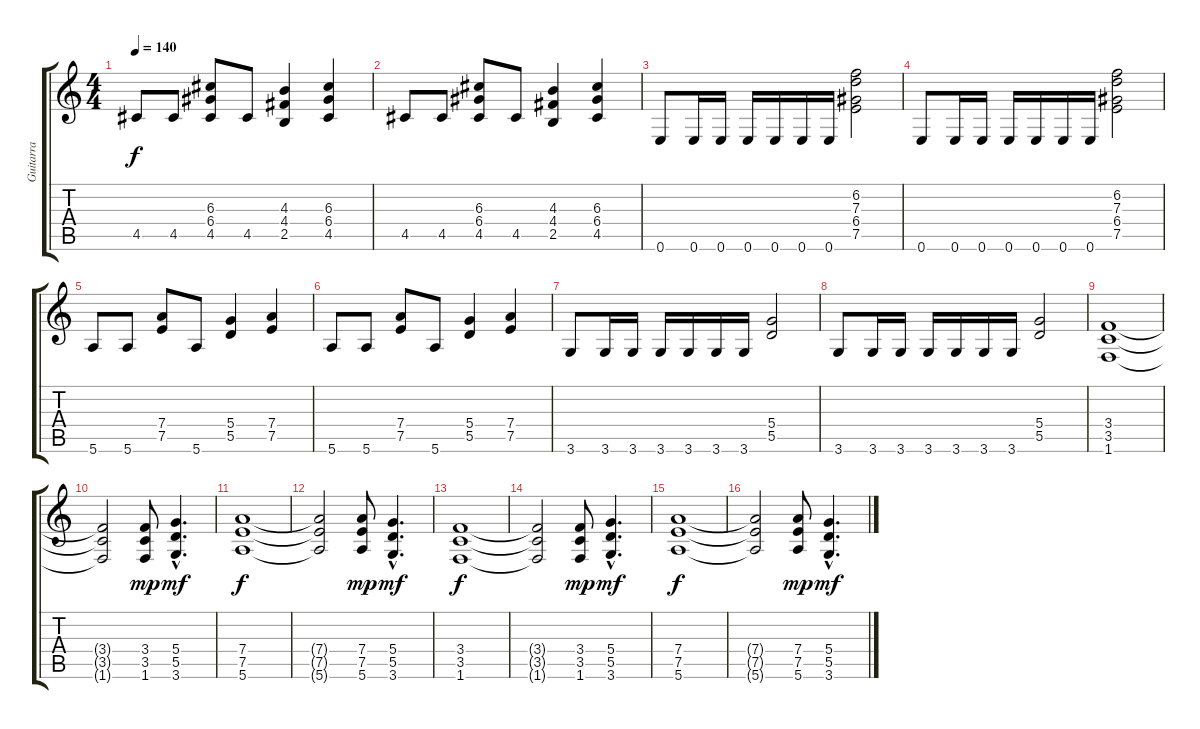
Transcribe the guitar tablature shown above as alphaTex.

\track ("Guitarra" "Guitarra") {instrument distortionguitar}
\staff {score tabs}
\tuning (E4 B3 G3 D3 A2 E2) {hide}
\ts (4 4)
\tempo 140
\clef g2
\ks c
4.5.8{dy f volume 11} 4.5.8 (6.3 6.4 4.5).8 4.5.8 (4.3 4.4 2.5).4 (6.3 6.4 4.5).4 |
4.5.8 4.5.8 (6.3 6.4 4.5).8 4.5.8 (4.3 4.4 2.5).4 (6.3 6.4 4.5).4 |
0.6.8 0.6.16 0.6.16 0.6.16 0.6.16 0.6.16 0.6.16 (6.2 7.3 6.4 7.5).2{volume 7} |
0.6.8{volume 11 instrument distortionguitar} 0.6.16 0.6.16 0.6.16 0.6.16 0.6.16 0.6.16 (6.2 7.3 6.4 7.5).2{volume 7} |
5.6.8{volume 11} 5.6.8 (7.4 7.5).8 5.6.8 (5.4 5.5).4 (7.4 7.5).4 |
5.6.8 5.6.8 (7.4 7.5).8 5.6.8 (5.4 5.5).4 (7.4 7.5).4 |
3.6.8 3.6.16 3.6.16 3.6.16 3.6.16 3.6.16 3.6.16 (5.4 5.5).2 |
3.6.8 3.6.16 3.6.16 3.6.16 3.6.16 3.6.16 3.6.16 (5.4 5.5).2 |
(3.4 3.5 1.6).1 |
(3.4{t} 3.5{t} 1.6{t}).2 (3.4 3.5 1.6).8{dy mp} (5.4{hac} 5.5{hac} 3.6{hac}).4{d dy mf} |
(7.4 7.5 5.6).1{dy f} |
(7.4{t} 7.5{t} 5.6{t}).2 (7.4 7.5 5.6).8{dy mp} (5.4{hac} 5.5{hac} 3.6{hac}).4{d dy mf} |
(3.4 3.5 1.6).1{dy f} |
(3.4{t} 3.5{t} 1.6{t}).2 (3.4 3.5 1.6).8{dy mp} (5.4{hac} 5.5{hac} 3.6{hac}).4{d dy mf} |
(7.4 7.5 5.6).1{dy f} |
(7.4{t} 7.5{t} 5.6{t}).2 (7.4 7.5 5.6).8{dy mp} (5.4{hac} 5.5{hac} 3.6{hac}).4{d dy mf}
